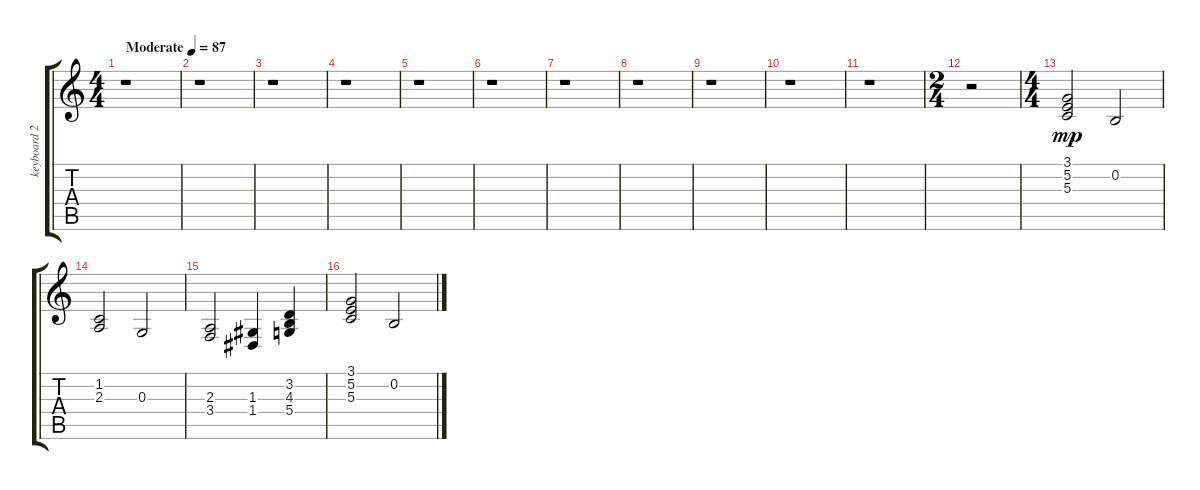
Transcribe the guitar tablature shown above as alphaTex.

\track ("keyboard 2" "keyboard 2") {instrument churchorgan}
\staff {score tabs}
\tuning (E4 B3 G3 D3 A2 E2) {hide}
\ts (4 4)
\tempo (87 "Moderate")
\clef g2
\ks c
r.1{dy mp instrument churchorgan} |
r.1 |
r.1 |
r.1 |
r.1 |
r.1 |
r.1 |
r.1 |
r.1 |
r.1 |
r.1 |
\ts (2 4)
r.2 |
\ts (4 4)
(3.1 5.2 5.3).2 0.2.2 |
(1.2 2.3).2 0.3.2 |
(2.3 3.4).2 (1.3 1.4).4 (3.2 4.3 5.4).4 |
(3.1 5.2 5.3).2 0.2.2
